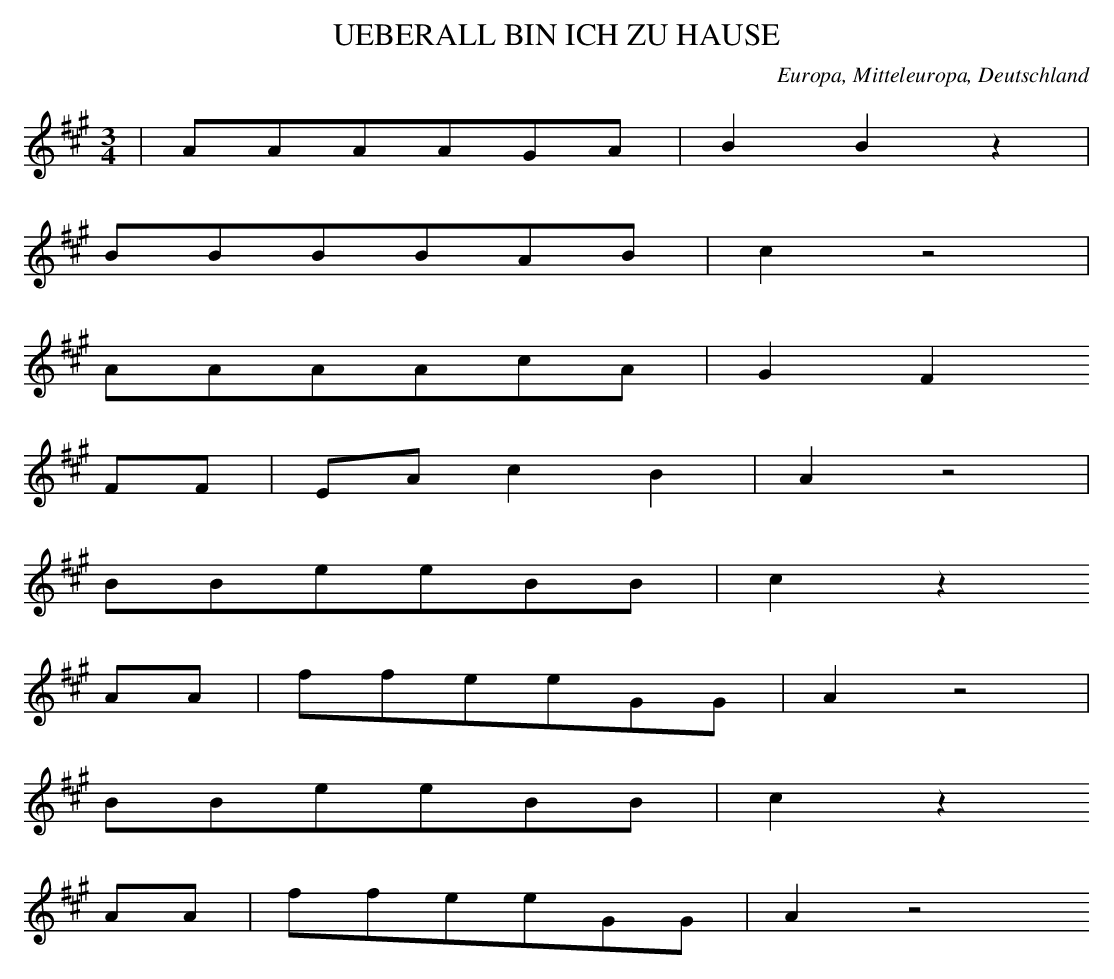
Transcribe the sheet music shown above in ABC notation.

X:1
T: UEBERALL BIN ICH ZU HAUSE
O: Europa, Mitteleuropa, Deutschland
M: 3/4
L: 1/8
K: A
 | AAAAGA | B2B2z2 |
BBBBAB | c2z4 |
AAAAcA | G2F2
FF | EAc2B2 | A2z4 |
BBeeBB | c2z2
AA | ffeeGG | A2z4 |
BBeeBB | c2z2
AA | ffeeGG | A2z4
